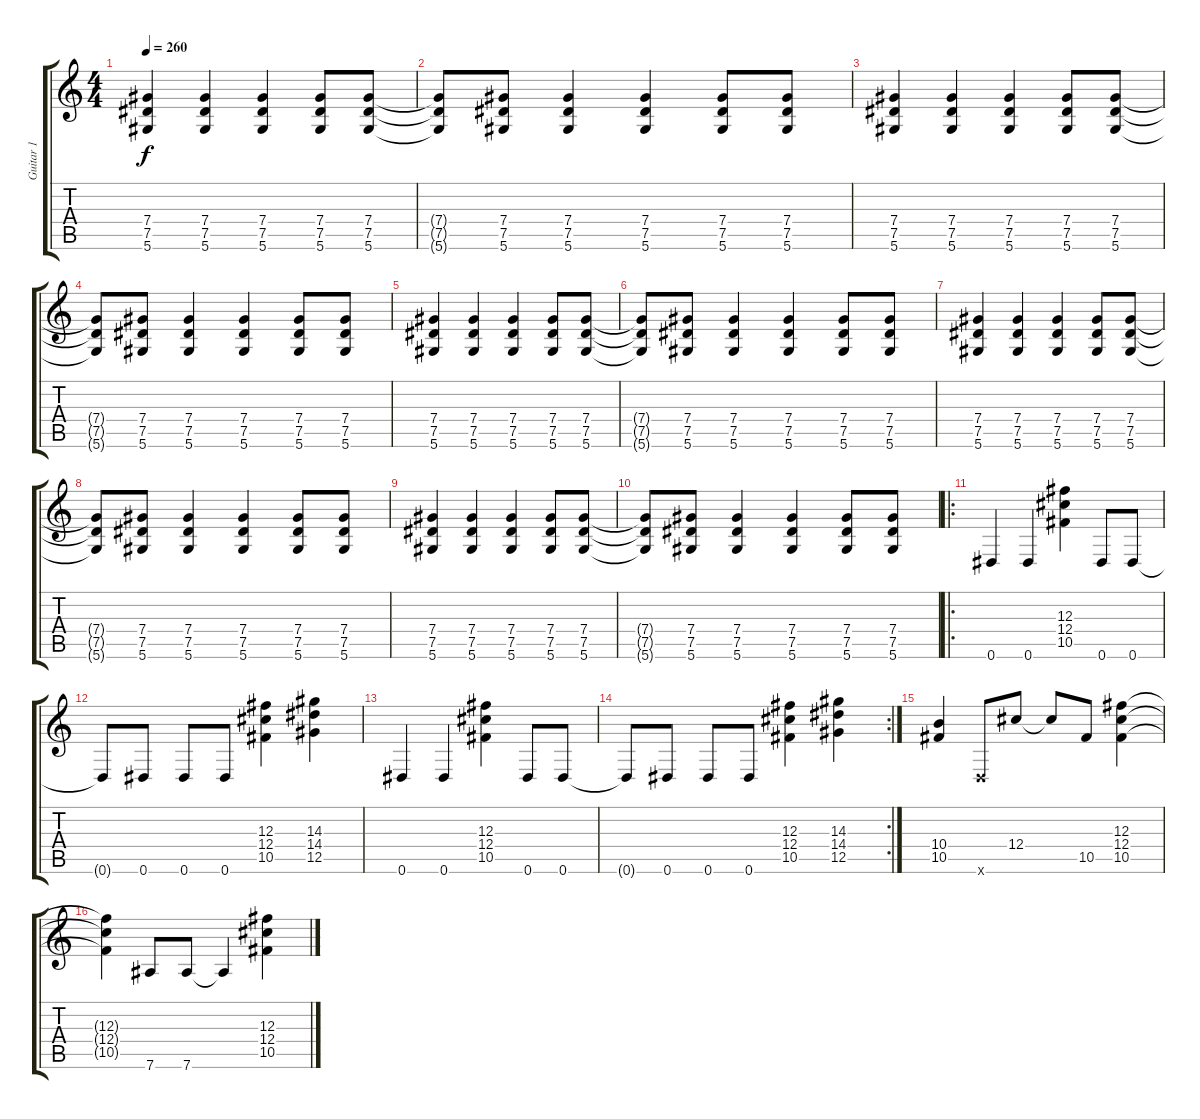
\track ("Guitar 1" "Guitar 1") {instrument distortionguitar}
\staff {score tabs}
\tuning (Eb4 Bb3 Gb3 Db3 Ab2 Eb2) {hide}
\ts (4 4)
\tempo 260
\clef g2
\ks c
(7.4 7.5 5.6).4{dy f} (7.4 7.5 5.6).4 (7.4 7.5 5.6).4 (7.4 7.5 5.6).8 (7.4 7.5 5.6).8 |
(7.4{t} 7.5{t} 5.6{t}).8 (7.4 7.5 5.6).8 (7.4 7.5 5.6).4 (7.4 7.5 5.6).4 (7.4 7.5 5.6).8 (7.4 7.5 5.6).8 |
(7.4 7.5 5.6).4 (7.4 7.5 5.6).4 (7.4 7.5 5.6).4 (7.4 7.5 5.6).8 (7.4 7.5 5.6).8 |
(7.4{t} 7.5{t} 5.6{t}).8 (7.4 7.5 5.6).8 (7.4 7.5 5.6).4 (7.4 7.5 5.6).4 (7.4 7.5 5.6).8 (7.4 7.5 5.6).8 |
(7.4 7.5 5.6).4 (7.4 7.5 5.6).4 (7.4 7.5 5.6).4 (7.4 7.5 5.6).8 (7.4 7.5 5.6).8 |
(7.4{t} 7.5{t} 5.6{t}).8 (7.4 7.5 5.6).8 (7.4 7.5 5.6).4 (7.4 7.5 5.6).4 (7.4 7.5 5.6).8 (7.4 7.5 5.6).8 |
(7.4 7.5 5.6).4 (7.4 7.5 5.6).4 (7.4 7.5 5.6).4 (7.4 7.5 5.6).8 (7.4 7.5 5.6).8 |
(7.4{t} 7.5{t} 5.6{t}).8 (7.4 7.5 5.6).8 (7.4 7.5 5.6).4 (7.4 7.5 5.6).4 (7.4 7.5 5.6).8 (7.4 7.5 5.6).8 |
(7.4 7.5 5.6).4 (7.4 7.5 5.6).4 (7.4 7.5 5.6).4 (7.4 7.5 5.6).8 (7.4 7.5 5.6).8 |
(7.4{t} 7.5{t} 5.6{t}).8 (7.4 7.5 5.6).8 (7.4 7.5 5.6).4 (7.4 7.5 5.6).4 (7.4 7.5 5.6).8 (7.4 7.5 5.6).8 |
\ro
0.6.4 0.6.4 (12.3 12.4 10.5).4 0.6.8 0.6.8 |
0.6{t}.8 0.6.8 0.6.8 0.6.8 (12.3 12.4 10.5).4 (14.3 14.4 12.5).4 |
0.6.4 0.6.4 (12.3 12.4 10.5).4 0.6.8 0.6.8 |
\rc 2
0.6{t}.8 0.6.8 0.6.8 0.6.8 (12.3 12.4 10.5).4 (14.3 14.4 12.5).4 |
(10.4 10.5).4 -1.6{x}.8 12.4.8 12.4{t}.8 10.5.8 (12.3 12.4 10.5).4 |
(12.3{t} 12.4{t} 10.5{t}).4 7.6.8 7.6.8 7.6{t}.4 (12.3 12.4 10.5).4
